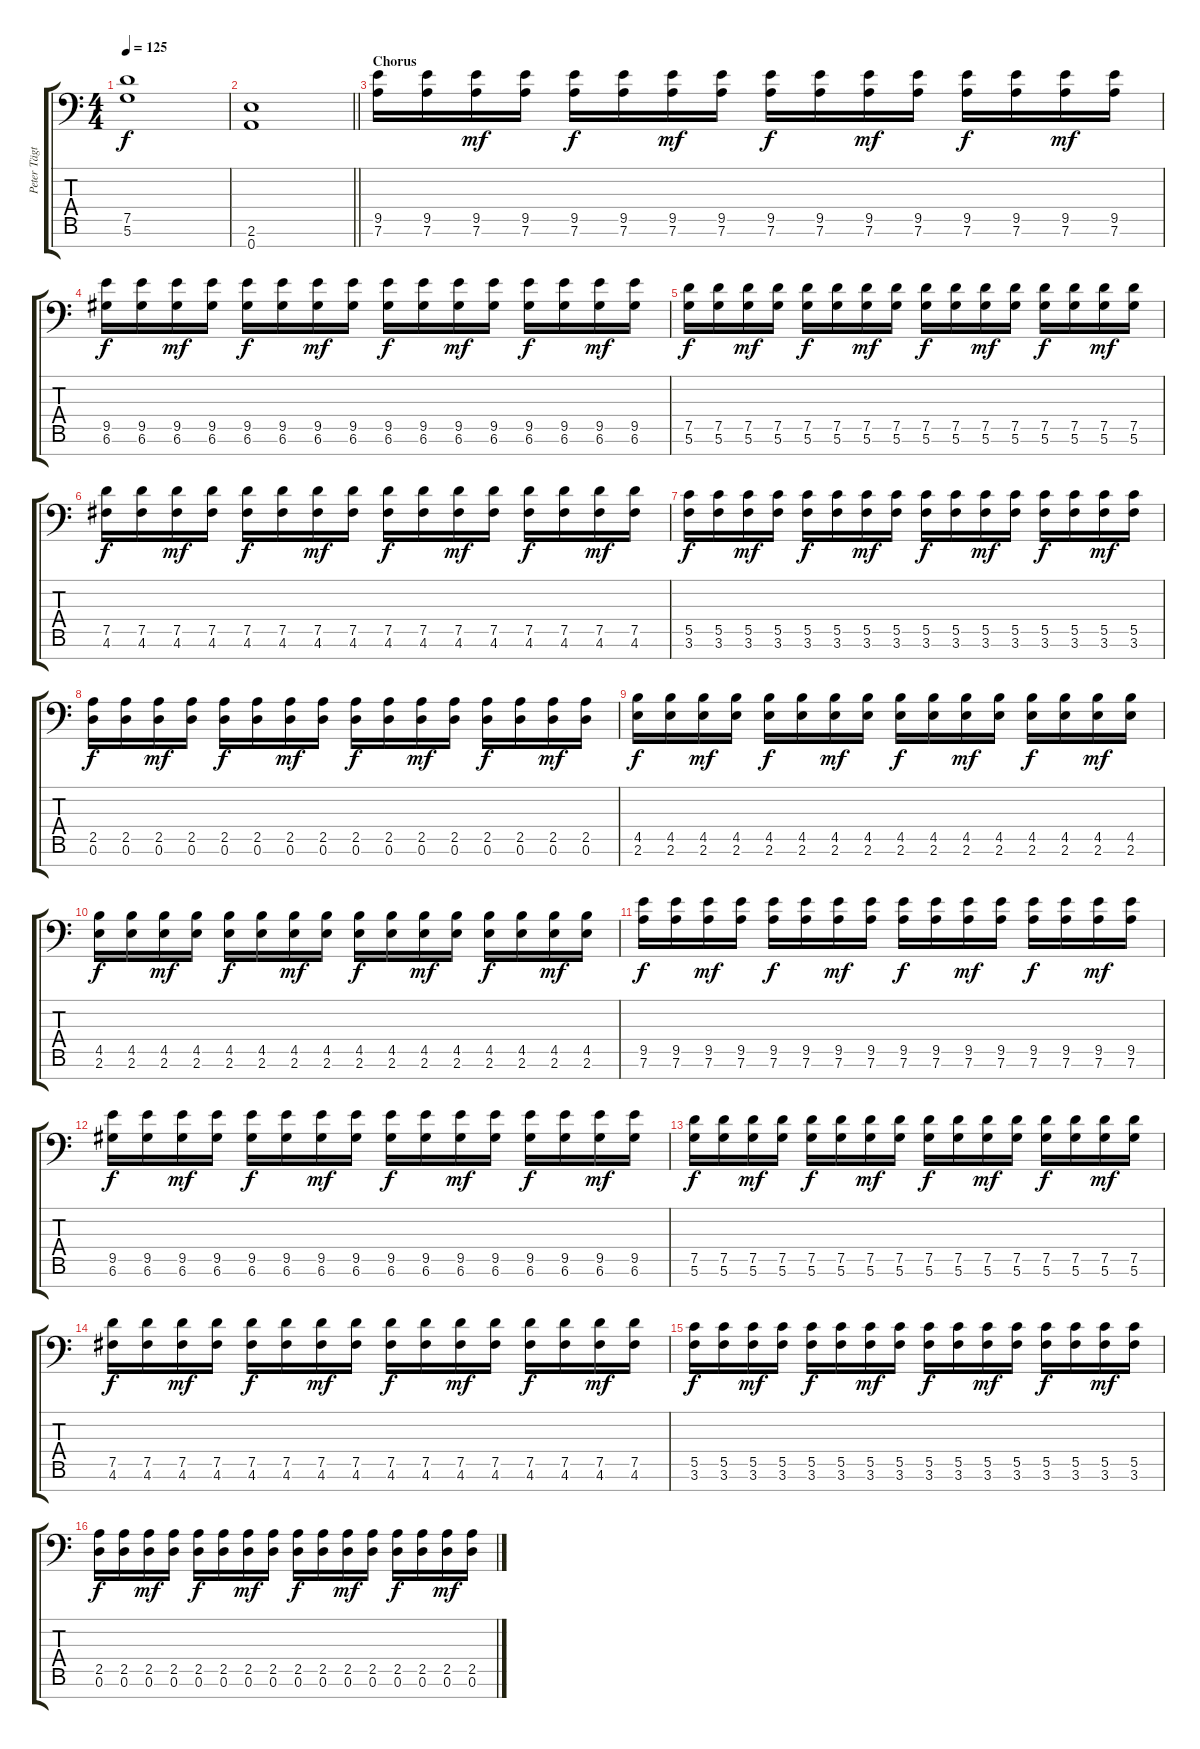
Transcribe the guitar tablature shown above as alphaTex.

\track ("Peter Tägtgren (Rythm Guitar I)" "Peter Tägt") {instrument distortionguitar}
\staff {score tabs}
\tuning (D4 A3 F3 C3 G2 D2 A1) {hide}
\ts (4 4)
\tempo 125
\clef f4
\ks c
(7.5 5.6).1{dy f} |
\barLineRight lightlight
(2.6 0.7).1 |
\section ("" "Chorus ")
(9.5 7.6).16{volume 9} (9.5 7.6).16 (9.5 7.6).16{dy mf} (9.5 7.6).16 (9.5 7.6).16{dy f} (9.5 7.6).16 (9.5 7.6).16{dy mf} (9.5 7.6).16 (9.5 7.6).16{dy f} (9.5 7.6).16 (9.5 7.6).16{dy mf} (9.5 7.6).16 (9.5 7.6).16{dy f} (9.5 7.6).16 (9.5 7.6).16{dy mf} (9.5 7.6).16 |
(9.5 6.6).16{dy f} (9.5 6.6).16 (9.5 6.6).16{dy mf} (9.5 6.6).16 (9.5 6.6).16{dy f} (9.5 6.6).16 (9.5 6.6).16{dy mf} (9.5 6.6).16 (9.5 6.6).16{dy f} (9.5 6.6).16 (9.5 6.6).16{dy mf} (9.5 6.6).16 (9.5 6.6).16{dy f} (9.5 6.6).16 (9.5 6.6).16{dy mf} (9.5 6.6).16 |
(7.5 5.6).16{dy f} (7.5 5.6).16 (7.5 5.6).16{dy mf} (7.5 5.6).16 (7.5 5.6).16{dy f} (7.5 5.6).16 (7.5 5.6).16{dy mf} (7.5 5.6).16 (7.5 5.6).16{dy f} (7.5 5.6).16 (7.5 5.6).16{dy mf} (7.5 5.6).16 (7.5 5.6).16{dy f} (7.5 5.6).16 (7.5 5.6).16{dy mf} (7.5 5.6).16 |
(7.5 4.6).16{dy f} (7.5 4.6).16 (7.5 4.6).16{dy mf} (7.5 4.6).16 (7.5 4.6).16{dy f} (7.5 4.6).16 (7.5 4.6).16{dy mf} (7.5 4.6).16 (7.5 4.6).16{dy f} (7.5 4.6).16 (7.5 4.6).16{dy mf} (7.5 4.6).16 (7.5 4.6).16{dy f} (7.5 4.6).16 (7.5 4.6).16{dy mf} (7.5 4.6).16 |
(5.5 3.6).16{dy f} (5.5 3.6).16 (5.5 3.6).16{dy mf} (5.5 3.6).16 (5.5 3.6).16{dy f} (5.5 3.6).16 (5.5 3.6).16{dy mf} (5.5 3.6).16 (5.5 3.6).16{dy f} (5.5 3.6).16 (5.5 3.6).16{dy mf} (5.5 3.6).16 (5.5 3.6).16{dy f} (5.5 3.6).16 (5.5 3.6).16{dy mf} (5.5 3.6).16 |
(2.5 0.6).16{dy f} (2.5 0.6).16 (2.5 0.6).16{dy mf} (2.5 0.6).16 (2.5 0.6).16{dy f} (2.5 0.6).16 (2.5 0.6).16{dy mf} (2.5 0.6).16 (2.5 0.6).16{dy f} (2.5 0.6).16 (2.5 0.6).16{dy mf} (2.5 0.6).16 (2.5 0.6).16{dy f} (2.5 0.6).16 (2.5 0.6).16{dy mf} (2.5 0.6).16 |
(4.5 2.6).16{dy f} (4.5 2.6).16 (4.5 2.6).16{dy mf} (4.5 2.6).16 (4.5 2.6).16{dy f} (4.5 2.6).16 (4.5 2.6).16{dy mf} (4.5 2.6).16 (4.5 2.6).16{dy f} (4.5 2.6).16 (4.5 2.6).16{dy mf} (4.5 2.6).16 (4.5 2.6).16{dy f} (4.5 2.6).16 (4.5 2.6).16{dy mf} (4.5 2.6).16 |
(4.5 2.6).16{dy f} (4.5 2.6).16 (4.5 2.6).16{dy mf} (4.5 2.6).16 (4.5 2.6).16{dy f} (4.5 2.6).16 (4.5 2.6).16{dy mf} (4.5 2.6).16 (4.5 2.6).16{dy f} (4.5 2.6).16 (4.5 2.6).16{dy mf} (4.5 2.6).16 (4.5 2.6).16{dy f} (4.5 2.6).16 (4.5 2.6).16{dy mf} (4.5 2.6).16 |
(9.5 7.6).16{dy f} (9.5 7.6).16 (9.5 7.6).16{dy mf} (9.5 7.6).16 (9.5 7.6).16{dy f} (9.5 7.6).16 (9.5 7.6).16{dy mf} (9.5 7.6).16 (9.5 7.6).16{dy f} (9.5 7.6).16 (9.5 7.6).16{dy mf} (9.5 7.6).16 (9.5 7.6).16{dy f} (9.5 7.6).16 (9.5 7.6).16{dy mf} (9.5 7.6).16 |
(9.5 6.6).16{dy f} (9.5 6.6).16 (9.5 6.6).16{dy mf} (9.5 6.6).16 (9.5 6.6).16{dy f} (9.5 6.6).16 (9.5 6.6).16{dy mf} (9.5 6.6).16 (9.5 6.6).16{dy f} (9.5 6.6).16 (9.5 6.6).16{dy mf} (9.5 6.6).16 (9.5 6.6).16{dy f} (9.5 6.6).16 (9.5 6.6).16{dy mf} (9.5 6.6).16 |
(7.5 5.6).16{dy f} (7.5 5.6).16 (7.5 5.6).16{dy mf} (7.5 5.6).16 (7.5 5.6).16{dy f} (7.5 5.6).16 (7.5 5.6).16{dy mf} (7.5 5.6).16 (7.5 5.6).16{dy f} (7.5 5.6).16 (7.5 5.6).16{dy mf} (7.5 5.6).16 (7.5 5.6).16{dy f} (7.5 5.6).16 (7.5 5.6).16{dy mf} (7.5 5.6).16 |
(7.5 4.6).16{dy f} (7.5 4.6).16 (7.5 4.6).16{dy mf} (7.5 4.6).16 (7.5 4.6).16{dy f} (7.5 4.6).16 (7.5 4.6).16{dy mf} (7.5 4.6).16 (7.5 4.6).16{dy f} (7.5 4.6).16 (7.5 4.6).16{dy mf} (7.5 4.6).16 (7.5 4.6).16{dy f} (7.5 4.6).16 (7.5 4.6).16{dy mf} (7.5 4.6).16 |
(5.5 3.6).16{dy f} (5.5 3.6).16 (5.5 3.6).16{dy mf} (5.5 3.6).16 (5.5 3.6).16{dy f} (5.5 3.6).16 (5.5 3.6).16{dy mf} (5.5 3.6).16 (5.5 3.6).16{dy f} (5.5 3.6).16 (5.5 3.6).16{dy mf} (5.5 3.6).16 (5.5 3.6).16{dy f} (5.5 3.6).16 (5.5 3.6).16{dy mf} (5.5 3.6).16 |
(2.5 0.6).16{dy f} (2.5 0.6).16 (2.5 0.6).16{dy mf} (2.5 0.6).16 (2.5 0.6).16{dy f} (2.5 0.6).16 (2.5 0.6).16{dy mf} (2.5 0.6).16 (2.5 0.6).16{dy f} (2.5 0.6).16 (2.5 0.6).16{dy mf} (2.5 0.6).16 (2.5 0.6).16{dy f} (2.5 0.6).16 (2.5 0.6).16{dy mf} (2.5 0.6).16
